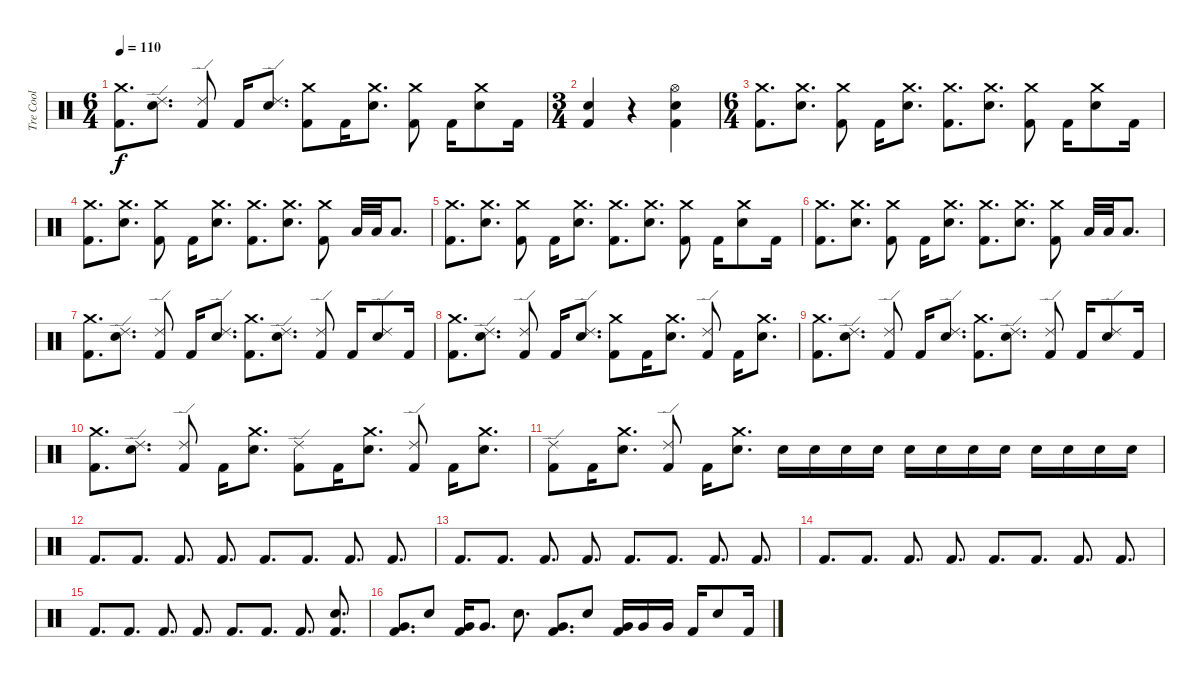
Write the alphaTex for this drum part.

\track ("Tre Cool" "Tre Cool") {instrument percussion}
\staff {score}
\articulation defaults
\ts (6 4)
\tempo 110
\clef neutral
\ks c
("Crash medium (hit)" "Kick (hit) 2").8{d dy f} ("Ride (edge) 2" "Electric Snare (hit)").8{d} ("Ride (edge) 2" "Kick (hit) 2").8 "Kick (hit) 2".16 ("Ride (edge) 2" "Electric Snare (hit)").8{d} ("Crash medium (hit)" "Kick (hit) 2").8 "Kick (hit) 2".16 ("Crash medium (hit)" "Electric Snare (hit)").8{d} ("Crash medium (hit)" "Kick (hit) 2").8 "Kick (hit) 2".16 ("Crash medium (hit)" "Electric Snare (hit)").8 "Kick (hit) 2".16 |
\ts (3 4)
("Electric Snare (hit)" "Kick (hit) 2").4 r.4 ("Hi-Hat (open)" "Electric Snare (hit)" "Kick (hit) 2").4 |
\ts (6 4)
("Crash medium (hit)" "Kick (hit) 2").8{d} ("Crash medium (hit)" "Electric Snare (hit)").8{d} ("Crash medium (hit)" "Kick (hit) 2").8 "Kick (hit) 2".16 ("Crash medium (hit)" "Electric Snare (hit)").8{d} ("Crash medium (hit)" "Kick (hit) 2").8{d} ("Crash medium (hit)" "Electric Snare (hit)").8{d} ("Crash medium (hit)" "Kick (hit) 2").8 "Kick (hit) 2".16 ("Crash medium (hit)" "Electric Snare (hit)").8 "Kick (hit) 2".16 |
("Crash medium (hit)" "Kick (hit) 2").8{d} ("Crash medium (hit)" "Electric Snare (hit)").8{d} ("Crash medium (hit)" "Kick (hit) 2").8 "Kick (hit) 2".16 ("Crash medium (hit)" "Electric Snare (hit)").8{d} ("Crash medium (hit)" "Kick (hit) 2").8{d} ("Crash medium (hit)" "Electric Snare (hit)").8{d} ("Crash medium (hit)" "Kick (hit) 2").8 "Low Tom (hit)".32 "Low Tom (hit)".32 "Low Tom (hit)".8{d} |
("Crash medium (hit)" "Kick (hit) 2").8{d} ("Crash medium (hit)" "Electric Snare (hit)").8{d} ("Crash medium (hit)" "Kick (hit) 2").8 "Kick (hit) 2".16 ("Crash medium (hit)" "Electric Snare (hit)").8{d} ("Crash medium (hit)" "Kick (hit) 2").8{d} ("Crash medium (hit)" "Electric Snare (hit)").8{d} ("Crash medium (hit)" "Kick (hit) 2").8 "Kick (hit) 2".16 ("Crash medium (hit)" "Electric Snare (hit)").8 "Kick (hit) 2".16 |
("Crash medium (hit)" "Kick (hit) 2").8{d} ("Crash medium (hit)" "Electric Snare (hit)").8{d} ("Crash medium (hit)" "Kick (hit) 2").8 "Kick (hit) 2".16 ("Crash medium (hit)" "Electric Snare (hit)").8{d} ("Crash medium (hit)" "Kick (hit) 2").8{d} ("Crash medium (hit)" "Electric Snare (hit)").8{d} ("Crash medium (hit)" "Kick (hit) 2").8 "Low Tom (hit)".32 "Low Tom (hit)".32 "Low Tom (hit)".8{d} |
("Crash medium (hit)" "Kick (hit) 2").8{d} ("Ride (edge) 2" "Electric Snare (hit)").8{d} ("Ride (edge) 2" "Kick (hit) 2").8 "Kick (hit) 2".16 ("Ride (edge) 2" "Electric Snare (hit)").8{d} ("Crash medium (hit)" "Kick (hit) 2").8{d} ("Ride (edge) 2" "Electric Snare (hit)").8{d} ("Ride (edge) 2" "Kick (hit) 2").8 "Kick (hit) 2".16 ("Ride (edge) 2" "Electric Snare (hit)").8 "Kick (hit) 2".16 |
("Crash medium (hit)" "Kick (hit) 2").8{d} ("Ride (edge) 2" "Electric Snare (hit)").8{d} ("Ride (edge) 2" "Kick (hit) 2").8 "Kick (hit) 2".16 ("Ride (edge) 2" "Electric Snare (hit)").8{d} ("Crash medium (hit)" "Kick (hit) 2").8 "Kick (hit) 2".16 ("Crash medium (hit)" "Electric Snare (hit)").8{d} ("Ride (edge) 2" "Kick (hit) 2").8 "Kick (hit) 2".16 ("Crash medium (hit)" "Electric Snare (hit)").8{d} |
("Crash medium (hit)" "Kick (hit) 2").8{d} ("Ride (edge) 2" "Electric Snare (hit)").8{d} ("Ride (edge) 2" "Kick (hit) 2").8 "Kick (hit) 2".16 ("Ride (edge) 2" "Electric Snare (hit)").8{d} ("Crash medium (hit)" "Kick (hit) 2").8{d} ("Ride (edge) 2" "Electric Snare (hit)").8{d} ("Ride (edge) 2" "Kick (hit) 2").8 "Kick (hit) 2".16 ("Ride (edge) 2" "Electric Snare (hit)").8 "Kick (hit) 2".16 |
("Crash medium (hit)" "Kick (hit) 2").8{d} ("Ride (edge) 2" "Electric Snare (hit)").8{d} ("Ride (edge) 2" "Kick (hit) 2").8 "Kick (hit) 2".16 ("Crash medium (hit)" "Electric Snare (hit)").8{d} ("Ride (edge) 2" "Kick (hit) 2").8 "Kick (hit) 2".16 ("Crash medium (hit)" "Electric Snare (hit)").8{d} ("Ride (edge) 2" "Kick (hit) 2").8 "Kick (hit) 2".16 ("Crash medium (hit)" "Electric Snare (hit)").8{d} |
("Ride (edge) 2" "Kick (hit) 2").8 "Kick (hit) 2".16 ("Crash medium (hit)" "Electric Snare (hit)").8{d} ("Ride (edge) 2" "Kick (hit) 2").8 "Kick (hit) 2".16 ("Crash medium (hit)" "Electric Snare (hit)").8{d} "Electric Snare (hit)".16 "Electric Snare (hit)".16 "Electric Snare (hit)".16 "Electric Snare (hit)".16 "Electric Snare (hit)".16 "Electric Snare (hit)".16 "Electric Snare (hit)".16 "Electric Snare (hit)".16 "Electric Snare (hit)".16 "Electric Snare (hit)".16 "Electric Snare (hit)".16 "Electric Snare (hit)".16 |
"Kick (hit) 2".8{d} "Kick (hit) 2".8{d} "Kick (hit) 2".8{d} "Kick (hit) 2".8{d} "Kick (hit) 2".8{d} "Kick (hit) 2".8{d} "Kick (hit) 2".8{d} "Kick (hit) 2".8{d} |
"Kick (hit) 2".8{d} "Kick (hit) 2".8{d} "Kick (hit) 2".8{d} "Kick (hit) 2".8{d} "Kick (hit) 2".8{d} "Kick (hit) 2".8{d} "Kick (hit) 2".8{d} "Kick (hit) 2".8{d} |
"Kick (hit) 2".8{d} "Kick (hit) 2".8{d} "Kick (hit) 2".8{d} "Kick (hit) 2".8{d} "Kick (hit) 2".8{d} "Kick (hit) 2".8{d} "Kick (hit) 2".8{d} "Kick (hit) 2".8{d} |
"Kick (hit) 2".8{d} "Kick (hit) 2".8{d} "Kick (hit) 2".8{d} "Kick (hit) 2".8{d} "Kick (hit) 2".8{d} "Kick (hit) 2".8{d} "Kick (hit) 2".8{d} ("Electric Snare (hit)" "Kick (hit) 2").8{d} |
("Very Low Tom (hit)" "Kick (hit) 2").8{d} "Electric Snare (hit)".8 ("Very Low Tom (hit)" "Kick (hit) 2").16 "Very Low Tom (hit)".8{d} "Electric Snare (hit)".8{d} ("Very Low Tom (hit)" "Kick (hit) 2").8{d} "Electric Snare (hit)".8 ("Very Low Tom (hit)" "Kick (hit) 2").16 "Very Low Tom (hit)".16 "Very Low Tom (hit)".16 "Kick (hit) 2".16 "Electric Snare (hit)".8 "Kick (hit) 2".16
